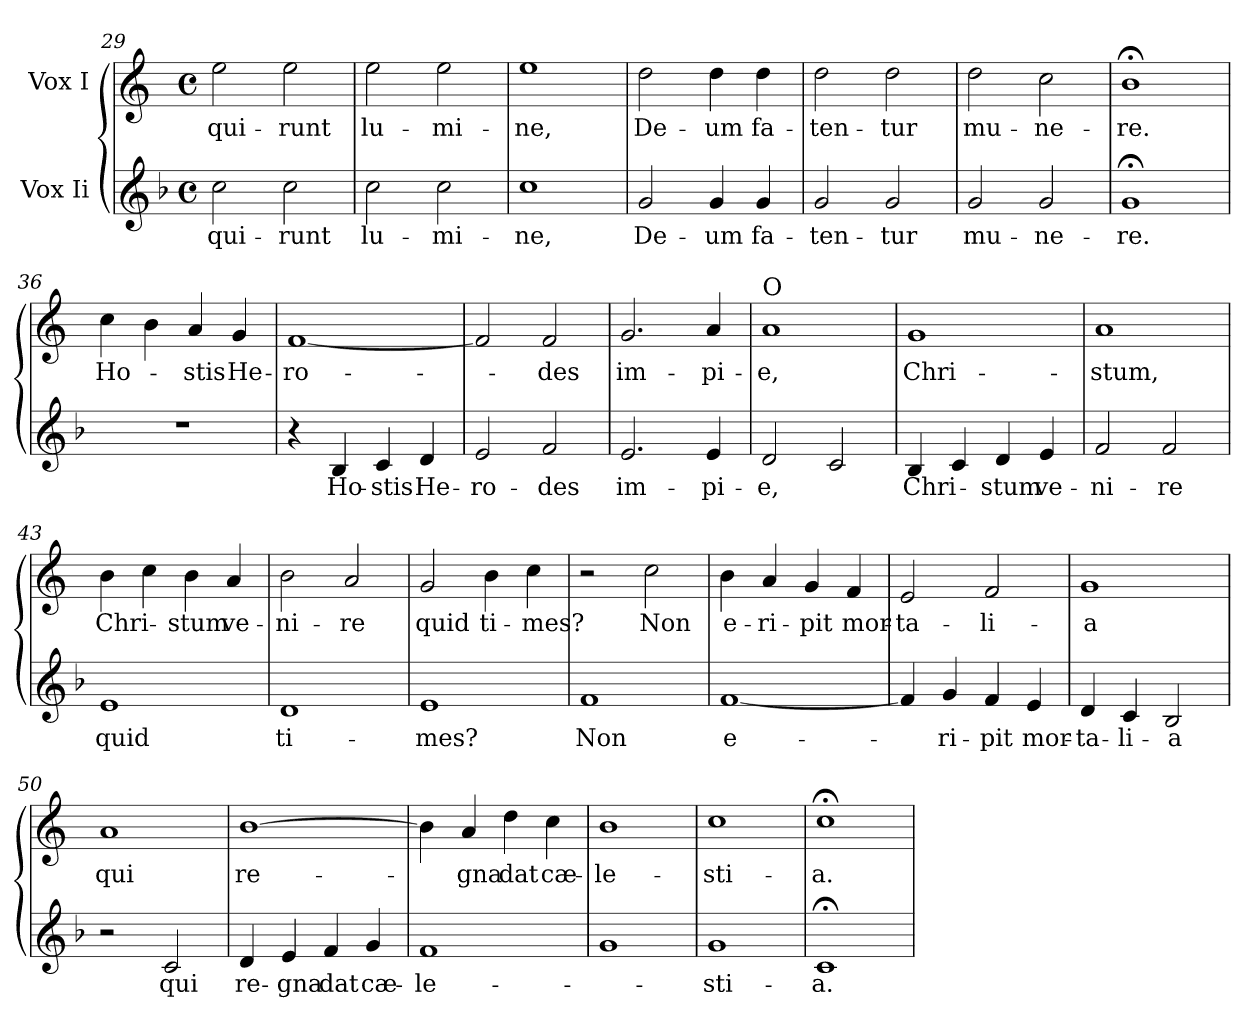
**kern	**text	**kern	**text
*part2	*part2	*part1	*part1
*staff2	*staff2	*staff1	*staff1
*I"Vox Ii	*	*I"Vox I	*
*clefG2	*	*clefG2	*
*	*	*ITrd-3c-5	*
*k[b-]	*	*k[b-]	*
*F:	*	*F:	*
*M4/4	*	*M4/4	*
*met(c)	*	*met(c)	*
=29	=29	=29	=29
!	!LO:LY:b	!	!LO:LY:b
2cc\	-qui-	2aa\	-qui-
!	!LO:LY:b	!	!LO:LY:b
2cc\	-runt	2aa\	-runt
=30	=30	=30	=30
!	!LO:LY:b	!	!LO:LY:b
2cc\	lu-	2aa\	lu-
!	!LO:LY:b	!	!LO:LY:b
2cc\	-mi-	2aa\	-mi-
=31	=31	=31	=31
!	!LO:LY:b	!	!LO:LY:b
1cc	-ne,	1aa	-ne,
!!LO:LB:g=z
=32	=32	=32	=32
!	!LO:LY:b	!	!LO:LY:b
2g/	De-	2gg\	De-
!	!LO:LY:b	!	!LO:LY:b
4g/	-um	4gg\	-um
!	!LO:LY:b	!	!LO:LY:b
4g/	fa-	4gg\	fa-
=33	=33	=33	=33
!	!LO:LY:b	!	!LO:LY:b
2g/	-ten-	2gg\	-ten-
!	!LO:LY:b	!	!LO:LY:b
2g/	-tur	2gg\	-tur
=34	=34	=34	=34
!	!LO:LY:b	!	!LO:LY:b
2g/	mu-	2gg\	mu-
!	!LO:LY:b	!	!LO:LY:b
2g/	-ne-	2ff\	-ne-
=35	=35	=35	=35
!	!LO:LY:b	!	!LO:LY:b
1g;	-re.	1ee;<	-re.
=36	=36	=36	=36
!	!	!	!LO:LY:b
1r	.	4ff\	Ho-
.	.	4ee\	.
!	!	!	!LO:LY:b
.	.	4dd/	-stis
!	!	!	!LO:LY:b
.	.	4cc/	He-
=37	=37	=37	=37
!	!	!	!LO:LY:b
4r	.	[<1b-	-ro-
!	!LO:LY:b	!	!
4B-/	Ho-	.	.
!	!LO:LY:b	!	!
4c/	-stis	.	.
!	!LO:LY:b	!	!
4d/	He-	.	.
=38	=38	=38	=38
!	!LO:LY:b	!	!
2e/	-ro-	2b-/]	.
!	!LO:LY:b	!	!LO:LY:b
2f/	-des	2b-/	-des
=39	=39	=39	=39
!	!LO:LY:b	!	!LO:LY:b
2.e/	im-	2.cc/	im-
!	!LO:LY:b	!	!LO:LY:b
4e/	-pi-	4dd/	-pi-
!!LO:LB:g=z
=40	=40	=40	=40
!	!	!LO:TX:a:t=O	!
!	!LO:LY:b	!	!LO:LY:b
2d/	-e,	1dd	-e,
2c/	.	.	.
=41	=41	=41	=41
!	!LO:LY:b	!	!LO:LY:b
4B-/	Chri-	1cc	Chri-
4c/	.	.	.
!	!LO:LY:b	!	!
4d/	-stum	.	.
!	!LO:LY:b	!	!
4e/	ve-	.	.
=42	=42	=42	=42
!	!LO:LY:b	!	!LO:LY:b
2f/	-ni-	1dd	-stum,
!	!LO:LY:b	!	!
2f/	-re	.	.
=43	=43	=43	=43
!	!LO:LY:b	!	!LO:LY:b
1e	quid	4ee\	Chri-
.	.	4ff\	.
!	!	!	!LO:LY:b
.	.	4ee\	-stum
!	!	!	!LO:LY:b
.	.	4dd/	ve-
=44	=44	=44	=44
!	!LO:LY:b:rj	!	!LO:LY:b
1d	ti-	2ee\	-ni-
!	!	!	!LO:LY:b
.	.	2dd/	-re
=45	=45	=45	=45
!	!LO:LY:b	!	!LO:LY:b
1e	-mes?	2cc/	quid
!	!	!	!LO:LY:b
.	.	4ee\	ti-
!	!	!	!LO:LY:b
.	.	4ff\	-mes?
=46	=46	=46	=46
!	!LO:LY:b	!	!
1f	Non	2r	.
!	!	!	!LO:LY:b
.	.	2ff\	Non
!!LO:LB:g=z
=47	=47	=47	=47
!	!LO:LY:b:rj	!	!LO:LY:b
[<1f	e-	4ee\	e-
!	!	!	!LO:LY:b
.	.	4dd/	-ri-
!	!	!	!LO:LY:b
.	.	4cc/	-pit
!	!	!	!LO:LY:b
.	.	4b-/	mor-
=48	=48	=48	=48
!	!	!	!LO:LY:b
4f/]	.	2a/	-ta-
!	!LO:LY:b	!	!
4g/	-ri-	.	.
!	!LO:LY:b	!	!LO:LY:b
4f/	-pit	2b-/	-li-
!	!LO:LY:b	!	!
4e/	mor-	.	.
=49	=49	=49	=49
!	!LO:LY:b	!	!LO:LY:b:rj
4d/	-ta-	1cc	-a
!	!LO:LY:b	!	!
4c/	-li-	.	.
!	!LO:LY:b	!	!
2B-/	-a	.	.
=50	=50	=50	=50
!	!	!	!LO:LY:b
2r	.	1dd	qui
!	!LO:LY:b	!	!
2c/	qui	.	.
=51	=51	=51	=51
!	!LO:LY:b	!	!LO:LY:b
4d/	re-	[>1ee	re-
!	!LO:LY:b	!	!
4e/	-gna	.	.
!	!LO:LY:b	!	!
4f/	dat	.	.
!	!LO:LY:b	!	!
4g/	cæ-	.	.
=52	=52	=52	=52
!	!LO:LY:b:rj	!	!
1f	-le-	4ee\]	.
!	!	!	!LO:LY:b
.	.	4dd/	-gna
!	!	!	!LO:LY:b
.	.	4gg\	dat
!	!	!	!LO:LY:b
.	.	4ff\	cæ-
=53	=53	=53	=53
!	!	!	!LO:LY:b:rj
1g	.	1ee	-le-
=54	=54	=54	=54
!	!LO:LY:b	!	!LO:LY:b
1g	-sti-	1ff	-sti-
=55	=55	=55	=55
!	!LO:LY:b	!	!LO:LY:b
1c;	-a.	1ff;<	-a.
=	=	=	=
*-	*-	*-	*-
